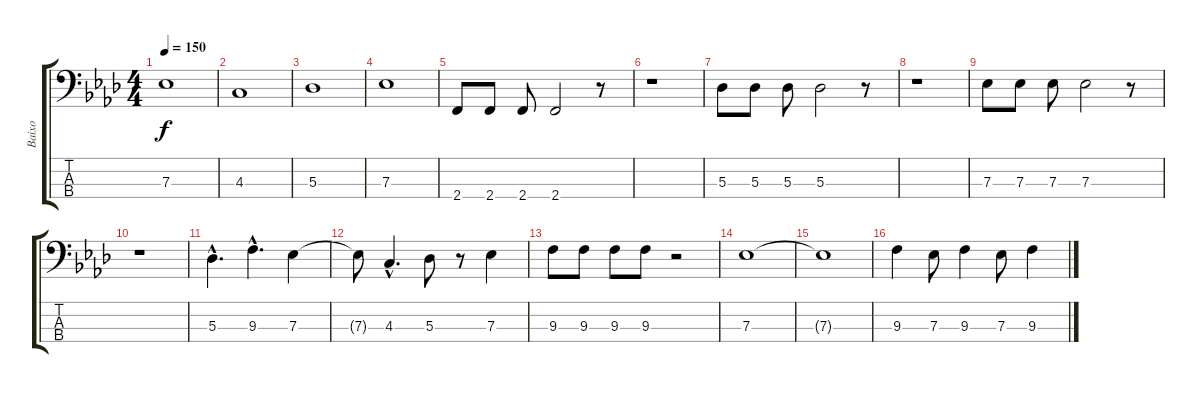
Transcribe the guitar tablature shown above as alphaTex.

\track ("Baixo" "Baixo") {instrument electricbassfinger}
\staff {score tabs}
\tuning (Gb2 Db2 Ab1 Eb1) {hide}
\ts (4 4)
\tempo 150
\clef f4
\ks fminor
7.3.1{dy f} |
4.3.1 |
5.3.1 |
7.3.1 |
2.4.8 2.4.8 2.4.8 2.4.2 r.8 |
r.1 |
5.3.8 5.3.8 5.3.8 5.3.2 r.8 |
r.1 |
7.3.8 7.3.8 7.3.8 7.3.2 r.8 |
r.1 |
5.3{hac}.4{d} 9.3{hac}.4{d} 7.3.4 |
7.3{t}.8 4.3{hac}.4{d} 5.3.8 r.8 7.3.4 |
9.3.8 9.3.8 9.3.8 9.3.8 r.2 |
7.3.1 |
7.3{t}.1 |
9.3.4 7.3.8 9.3.4 7.3.8 9.3.4
